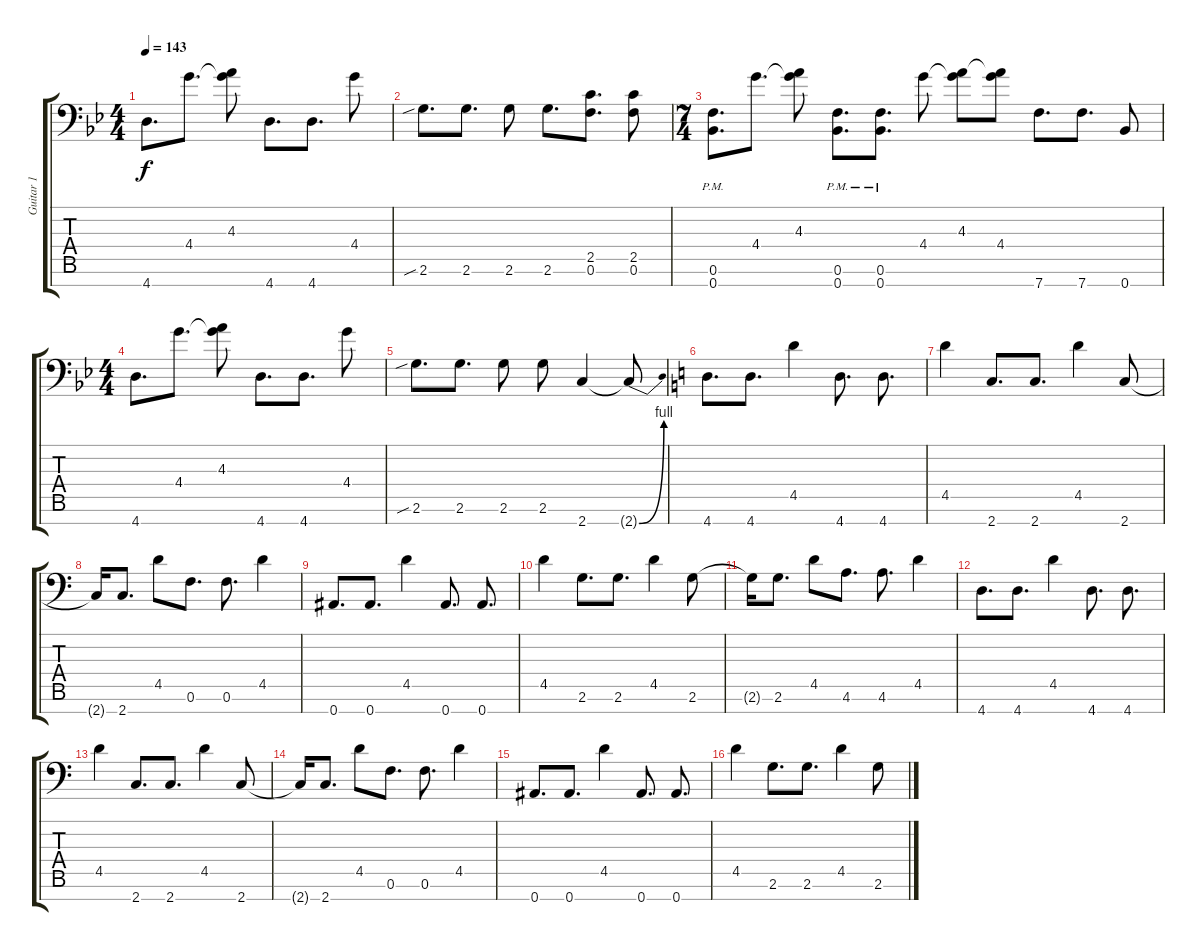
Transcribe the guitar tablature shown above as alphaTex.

\track ("Guitar 1" "Guitar 1") {instrument distortionguitar}
\staff {score tabs}
\tuning (Eb4 Bb3 F3 Eb3 Bb2 F2 Bb1) {hide}
\ts (4 4)
\tempo 143
\clef f4
\ks bb
4.7.8{d dy f} 4.4.8{d} (4.3 4.4{t}).8 4.7.8{d} 4.7.8{d} 4.4.8 |
2.6{sib}.8{d} 2.6.8{d} 2.6.8 2.6.8{d} (2.5 0.6).8{d} (2.5 0.6).8 |
\ts (7 4)
(0.6{pm} 0.7{pm}).8{d} 4.4.8{d} (4.3 4.4{t}).8 (0.6{pm} 0.7{pm}).8{d} (0.6{pm} 0.7{pm}).8{d} 4.4.8 (4.3 4.4{t}).8 (4.3{t} 4.4).8 7.7.8{d} 7.7.8{d} 0.7.8 |
\ts (4 4)
4.7.8{d} 4.4.8{d} (4.3 4.4{t}).8 4.7.8{d} 4.7.8{d} 4.4.8 |
2.6{sib}.8{d} 2.6.8{d} 2.6.8 2.6.8 2.7.4 2.7{be (bend 0 0 60 4) t}.8 |
\ks c
4.7.8{d} 4.7.8{d} 4.5.4 4.7.8{d} 4.7.8{d} |
4.5.4 2.7.8{d} 2.7.8{d} 4.5.4 2.7.8 |
2.7{t}.16 2.7.8{d} 4.5.8 0.6.8{d} 0.6.8{d} 4.5.4 |
0.7.8{d} 0.7.8{d} 4.5.4 0.7.8{d} 0.7.8{d} |
4.5.4 2.6.8{d} 2.6.8{d} 4.5.4 2.6.8 |
2.6{t}.16 2.6.8{d} 4.5.8 4.6.8{d} 4.6.8{d} 4.5.4 |
4.7.8{d} 4.7.8{d} 4.5.4 4.7.8{d} 4.7.8{d} |
4.5.4 2.7.8{d} 2.7.8{d} 4.5.4 2.7.8 |
2.7{t}.16 2.7.8{d} 4.5.8 0.6.8{d} 0.6.8{d} 4.5.4 |
0.7.8{d} 0.7.8{d} 4.5.4 0.7.8{d} 0.7.8{d} |
4.5.4 2.6.8{d} 2.6.8{d} 4.5.4 2.6.8
